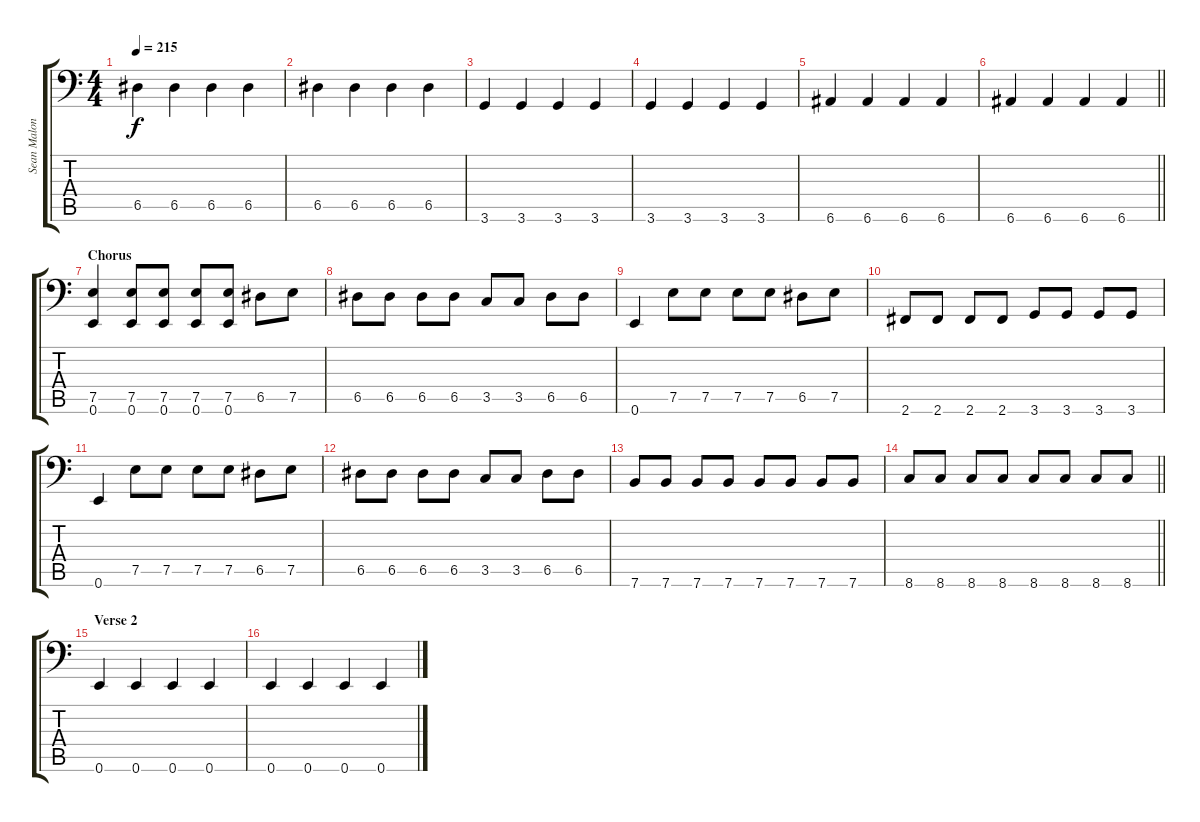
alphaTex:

\track ("Sean Malone (Cynic)" "Sean Malon") {instrument electricbasspick}
\staff {score tabs}
\tuning (E3 B2 G2 D2 A1 E1) {hide}
\ts (4 4)
\tempo 215
\clef f4
\ks c
6.5.4{dy f} 6.5.4 6.5.4 6.5.4 |
6.5.4 6.5.4 6.5.4 6.5.4 |
3.6.4 3.6.4 3.6.4 3.6.4 |
3.6.4 3.6.4 3.6.4 3.6.4 |
6.6.4 6.6.4 6.6.4 6.6.4 |
\barLineRight lightlight
6.6.4 6.6.4 6.6.4 6.6.4 |
\section ("" "Chorus")
(7.5 0.6).4 (7.5 0.6).8 (7.5 0.6).8 (7.5 0.6).8 (7.5 0.6).8 6.5.8 7.5.8 |
6.5.8 6.5.8 6.5.8 6.5.8 3.5.8 3.5.8 6.5.8 6.5.8 |
0.6.4 7.5.8 7.5.8 7.5.8 7.5.8 6.5.8 7.5.8 |
2.6.8 2.6.8 2.6.8 2.6.8 3.6.8 3.6.8 3.6.8 3.6.8 |
0.6.4 7.5.8 7.5.8 7.5.8 7.5.8 6.5.8 7.5.8 |
6.5.8 6.5.8 6.5.8 6.5.8 3.5.8 3.5.8 6.5.8 6.5.8 |
7.6.8 7.6.8 7.6.8 7.6.8 7.6.8 7.6.8 7.6.8 7.6.8 |
\barLineRight lightlight
8.6.8 8.6.8 8.6.8 8.6.8 8.6.8 8.6.8 8.6.8 8.6.8 |
\section ("" "Verse 2")
0.6.4 0.6.4 0.6.4 0.6.4 |
0.6.4 0.6.4 0.6.4 0.6.4
